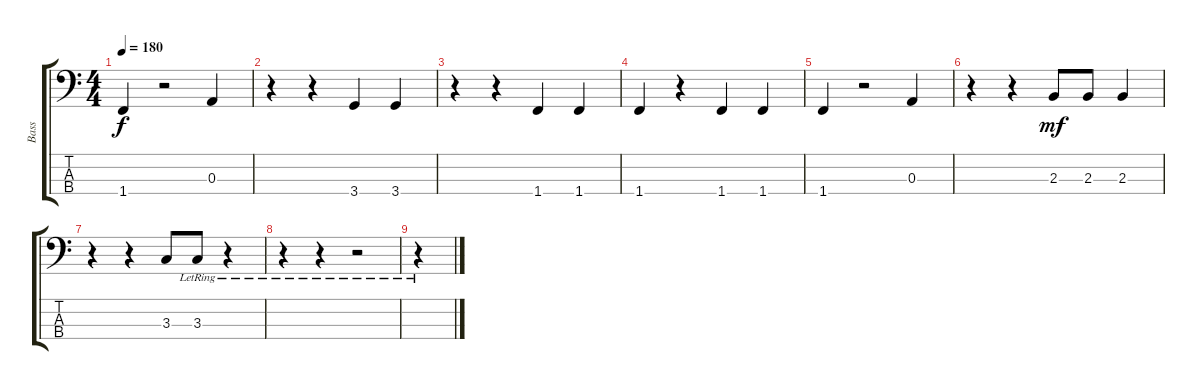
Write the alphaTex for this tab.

\track ("Bass" "Bass") {instrument electricbassfinger}
\staff {score tabs}
\tuning (G2 D2 A1 E1) {hide}
\ts (4 4)
\tempo 180
\clef f4
\ks c
1.4.4{dy f} r.2 0.3.4 |
r.4 r.4 3.4.4 3.4.4 |
r.4 r.4 1.4.4 1.4.4 |
1.4.4 r.4 1.4.4 1.4.4 |
1.4.4 r.2 0.3.4 |
r.4 r.4 2.3.8{dy mf} 2.3.8 2.3.4 |
r.4 r.4 3.3.8 3.3{lr}.8 r.4 |
r.4 r.4 r.2 |
r.4
